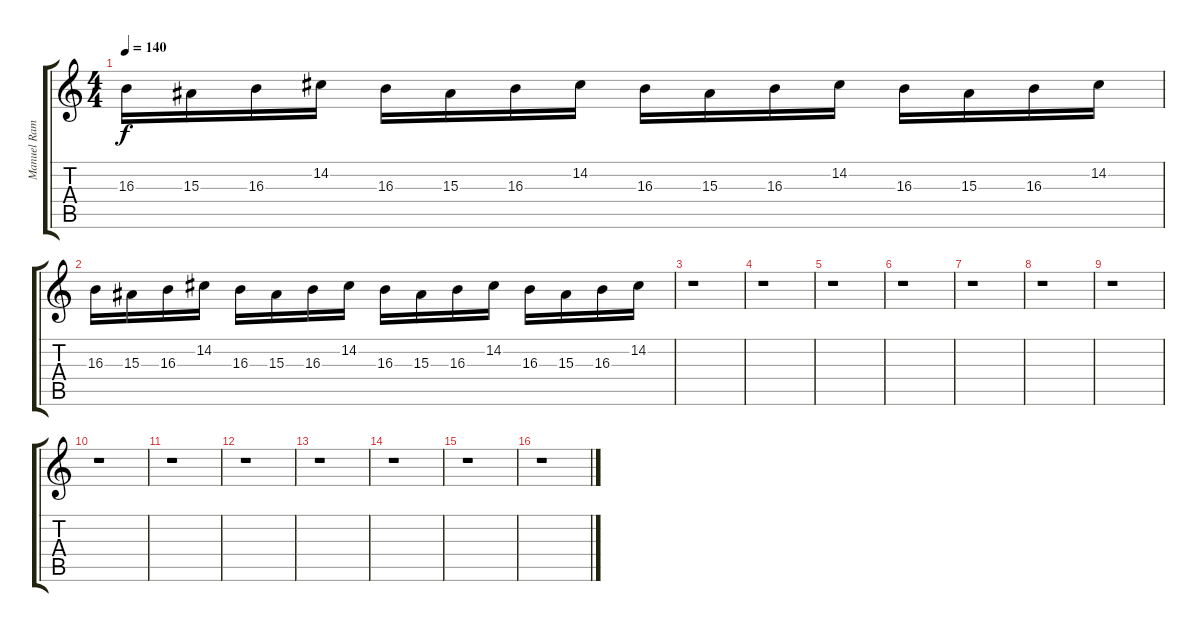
\track ("Manuel Ramil" "Manuel Ram") {instrument acousticgrandpiano}
\staff {score tabs}
\tuning (E4 B3 G3 D3 A2 E2) {hide}
\ts (4 4)
\tempo 140
\clef g2
\ks c
16.3.16{dy f} 15.3.16 16.3.16 14.2.16 16.3.16 15.3.16 16.3.16 14.2.16 16.3.16 15.3.16 16.3.16 14.2.16 16.3.16 15.3.16 16.3.16 14.2.16 |
16.3.16 15.3.16 16.3.16 14.2.16 16.3.16 15.3.16 16.3.16 14.2.16 16.3.16 15.3.16 16.3.16 14.2.16 16.3.16 15.3.16 16.3.16 14.2.16 |
r.1 |
r.1 |
r.1 |
r.1 |
r.1 |
r.1 |
r.1 |
r.1 |
r.1 |
r.1 |
r.1 |
r.1 |
r.1 |
r.1
